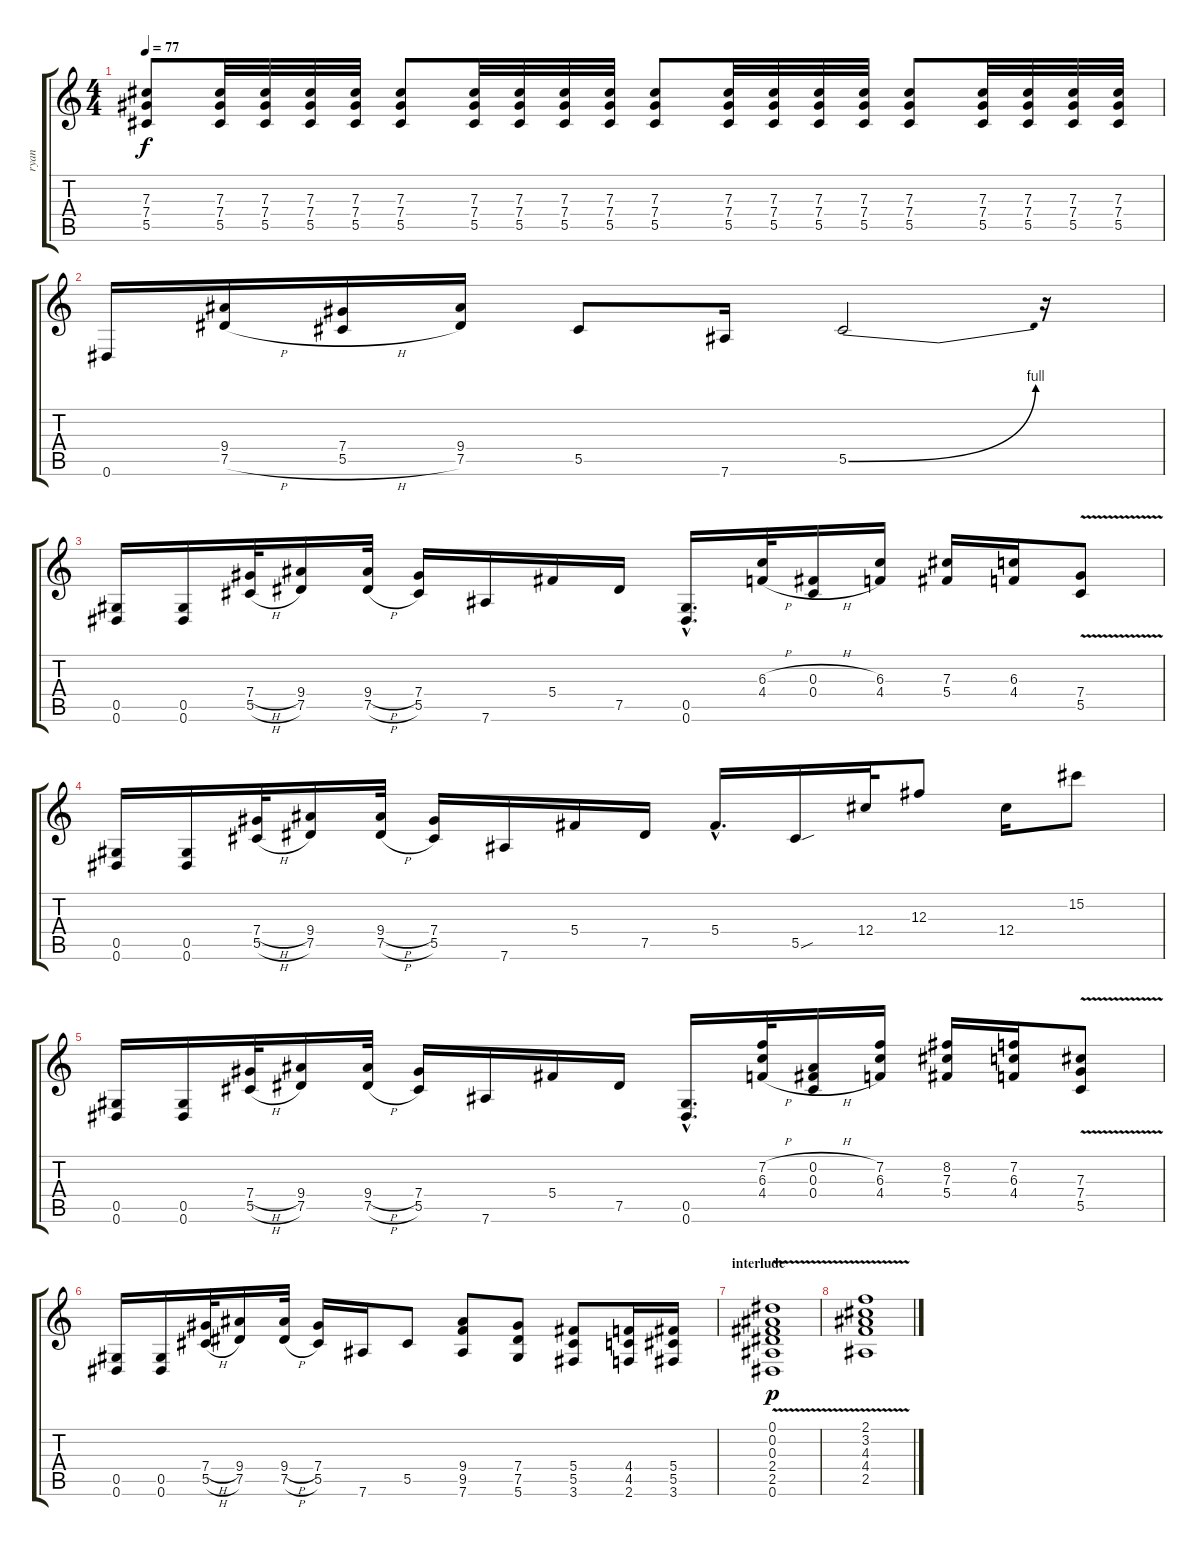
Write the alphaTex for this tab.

\track ("ryan" "ryan") {instrument overdrivenguitar}
\staff {score tabs}
\tuning (Eb4 Bb3 Gb3 Db3 Ab2 Eb2) {hide}
\ts (4 4)
\tempo 77
\clef g2
\ks c
(7.3 7.4 5.5).8{dy f} (7.3 7.4 5.5).32 (7.3 7.4 5.5).32 (7.3 7.4 5.5).32 (7.3 7.4 5.5).32 (7.3 7.4 5.5).8 (7.3 7.4 5.5).32 (7.3 7.4 5.5).32 (7.3 7.4 5.5).32 (7.3 7.4 5.5).32 (7.3 7.4 5.5).8 (7.3 7.4 5.5).32 (7.3 7.4 5.5).32 (7.3 7.4 5.5).32 (7.3 7.4 5.5).32 (7.3 7.4 5.5).8 (7.3 7.4 5.5).32 (7.3 7.4 5.5).32 (7.3 7.4 5.5).32 (7.3 7.4 5.5).32 |
0.6.16 (9.4 7.5{h}).16 (7.4 5.5{h}).16 (9.4 7.5).16 5.5.8 7.6.16 5.5{be (bend 0 0 60 4)}.2 r.16 |
(0.5 0.6).16 (0.5 0.6).16 (7.4{h} 5.5{h}).32 (9.4 7.5).16 (9.4{h} 7.5{h}).32 (7.4 5.5).16 7.6.16 5.4.16 7.5.16 (0.5{hac} 0.6{hac}).16{d} (6.3{h} 4.4{h}).32 (0.3{h} 0.4{h}).16 (6.3 4.4).16 (7.3 5.4).16 (6.3 4.4).16 (7.4{v} 5.5{v}).8 |
(0.5 0.6).16 (0.5 0.6).16 (7.4{h} 5.5{h}).32 (9.4 7.5).16 (9.4{h} 7.5{h}).32 (7.4 5.5).16 7.6.16 5.4.16 7.5.16 5.4{hac}.16{d} 5.5{sou}.16 12.4.32 12.3.8 12.4.16 15.2.8 |
(0.5 0.6).16 (0.5 0.6).16 (7.4{h} 5.5{h}).32 (9.4 7.5).16 (9.4{h} 7.5{h}).32 (7.4 5.5).16 7.6.16 5.4.16 7.5.16 (0.5{hac} 0.6{hac}).16{d} (7.2{h} 6.3{h} 4.4{h}).32 (0.2{h} 0.3{h} 0.4{h}).16 (7.2 6.3 4.4).16 (8.2 7.3 5.4).16 (7.2 6.3 4.4).16 (7.3 7.4 5.5{v}).8 |
(0.5 0.6).16 (0.5 0.6).16 (7.4{h} 5.5{h}).32 (9.4 7.5).16 (9.4{h} 7.5{h}).32 (7.4 5.5).16 7.6.16 5.5.8 (9.4 9.5 7.6).8 (7.4 7.5 5.6).8 (5.4 5.5 3.6).8 (4.4 4.5 2.6).16 (5.4 5.5 3.6).16 |
\section ("" "interlude")
(0.1{v} 0.2{v} 0.3{v} 2.4 2.5{v} 0.6{v}).1{dy p} |
(2.1{v} 3.2{v} 4.3{v} 4.4{v} 2.5{v}).1
